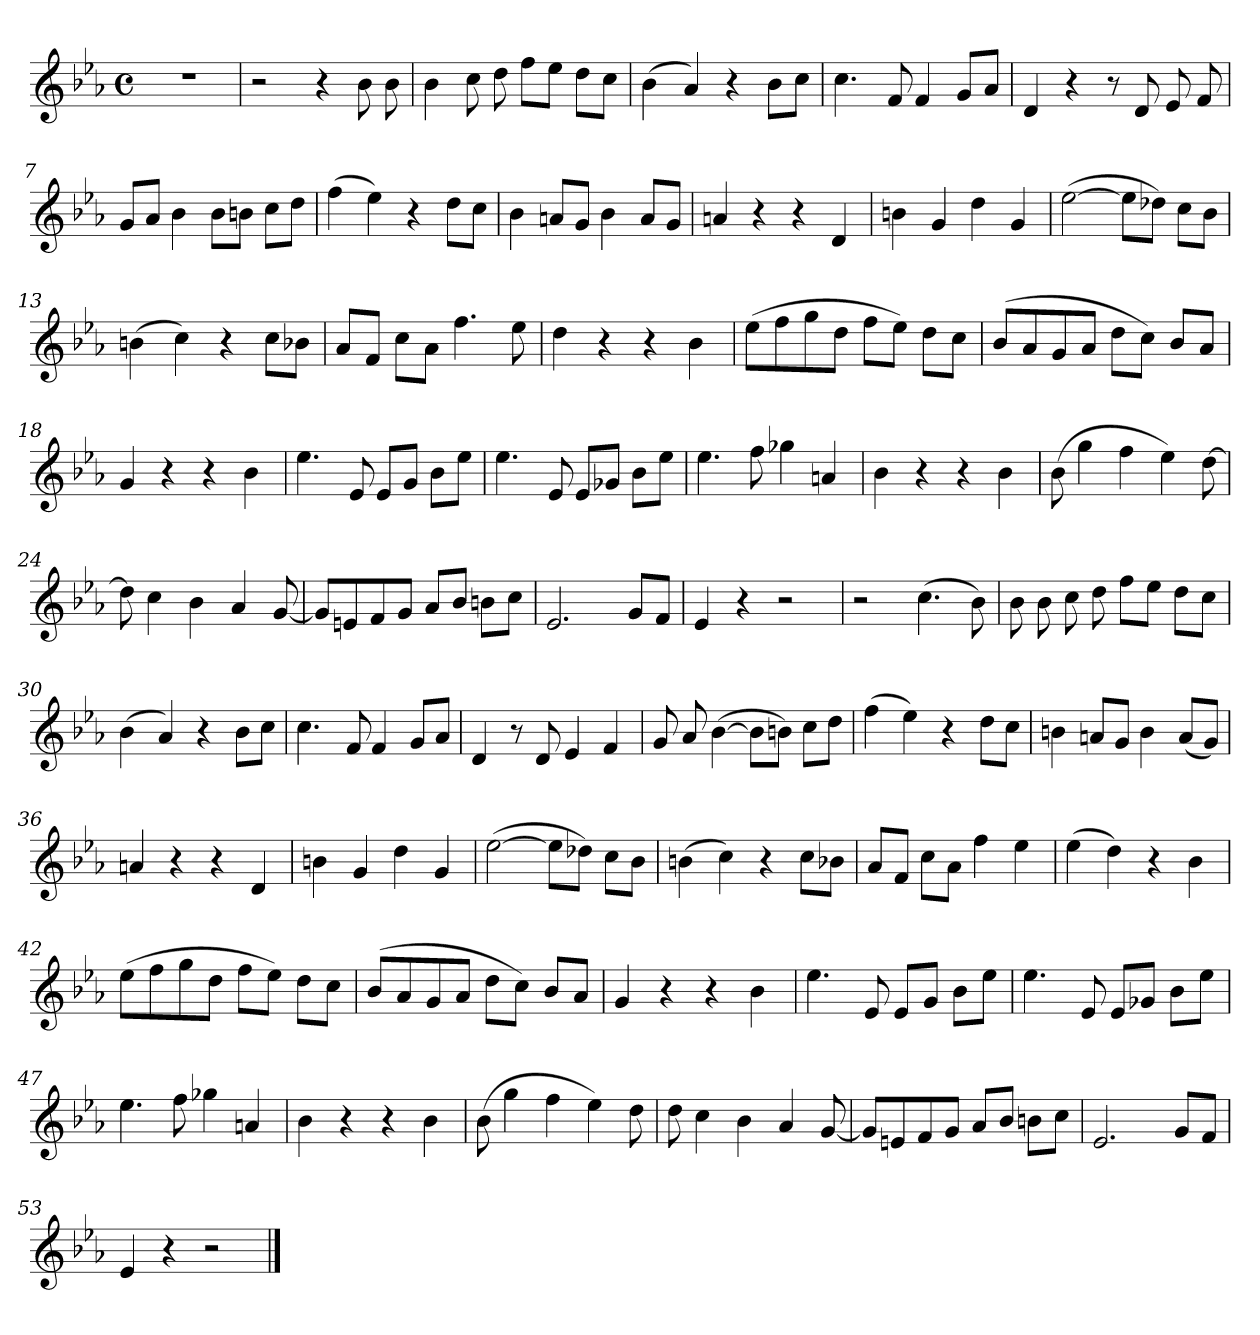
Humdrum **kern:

**kern
*part1
*staff1
*clefG2
*k[b-e-a-]
*M4/4
*met(c)
=1
1r
=2
2r
4r
8b-\
8b-\
=3
4b-\
8cc\
8dd\
8ff\L
8ee-\J
8dd\L
8cc\J
=4
(4b-\
4a-/)
4r
8b-\L
8cc\J
=5
4.cc\
8f/
4f/
8g/L
8a-/J
=6
4d/
4r
8r
8d/
8e-/
8f/
=7
8g/L
8a-/J
4b-\
8b-\L
8bn\J
8cc\L
8dd\J
=8
(4ff\
4ee-\)
4r
8dd\L
8cc\J
=9
4b-\
8an/L
8g/J
4b-\
8a/L
8g/J
=10
4an/
4r
4r
4d/
=11
4bn\
4g/
4dd\
4g/
=12
([2ee-\
8ee-\L]
8dd-X\J)
8cc\L
8b-\J
=13
(4bn\
4cc\)
4r
8cc\L
8b-X\J
=14
8a-/L
8f/J
8cc\L
8a-\J
4.ff\
8ee-\
=15
4dd\
4r
4r
4b-\
=16
(8ee-\L
8ff\
8gg\
8dd\J
8ff\L
8ee-\J)
8dd\L
8cc\J
=17
(8b-/L
8a-/
8g/
8a-/J
8dd\L
8cc\J)
8b-/L
8a-/J
=18
4g/
4r
4r
4b-\
=19
4.ee-\
8e-/
8e-/L
8g/J
8b-\L
8ee-\J
=20
4.ee-\
8e-/
8e-/L
8g-X/J
8b-\L
8ee-\J
=21
4.ee-\
8ff\
4gg-X\
4an/
=22
4b-\
4r
4r
4b-\
=23
(8b-\
4gg\
4ff\
4ee-\)
[8dd\
=24
8dd\]
4cc\
4b-\
4a-/
[8g/
=25
8g/L]
8en/
8f/
8g/J
8a-/L
8b-/J
8bn\L
8cc\J
=26
2.e-/
8g/L
8f/J
=27
4e-/
4r
2r
=28
2r
(4.cc\
8b-\)
=29
8b-\
8b-\
8cc\
8dd\
8ff\L
8ee-\J
8dd\L
8cc\J
=30
(4b-\
4a-/)
4r
8b-\L
8cc\J
=31
4.cc\
8f/
4f/
8g/L
8a-/J
=32
4d/
8r
8d/
4e-/
4f/
=33
8g/
8a-/
([4b-\
8b-\L]
8bn\J)
8cc\L
8dd\J
=34
(4ff\
4ee-\)
4r
8dd\L
8cc\J
=35
4bn\
8an/L
8g/J
4b\
(8a/L
8g/J)
=36
4an/
4r
4r
4d/
=37
4bn\
4g/
4dd\
4g/
=38
([2ee-\
8ee-\L]
8dd-X\J)
8cc\L
8b-\J
=39
(4bn\
4cc\)
4r
8cc\L
8b-X\J
=40
8a-/L
8f/J
8cc\L
8a-\J
4ff\
4ee-\
=41
(4ee-\
4dd\)
4r
4b-\
=42
(8ee-\L
8ff\
8gg\
8dd\J
8ff\L
8ee-\J)
8dd\L
8cc\J
=43
(8b-/L
8a-/
8g/
8a-/J
8dd\L
8cc\J)
8b-/L
8a-/J
=44
4g/
4r
4r
4b-\
=45
4.ee-\
8e-/
8e-/L
8g/J
8b-\L
8ee-\J
=46
4.ee-\
8e-/
8e-/L
8g-X/J
8b-\L
8ee-\J
=47
4.ee-\
8ff\
4gg-X\
4an/
=48
4b-\
4r
4r
4b-\
=49
(8b-\
4gg\
4ff\
4ee-\)
8dd\
=50
8dd\
4cc\
4b-\
4a-/
[8g/
=51
8g/L]
8en/
8f/
8g/J
8a-/L
8b-/J
8bn\L
8cc\J
=52
2.e-/
8g/L
8f/J
=53
4e-/
4r
2r
==
*-
